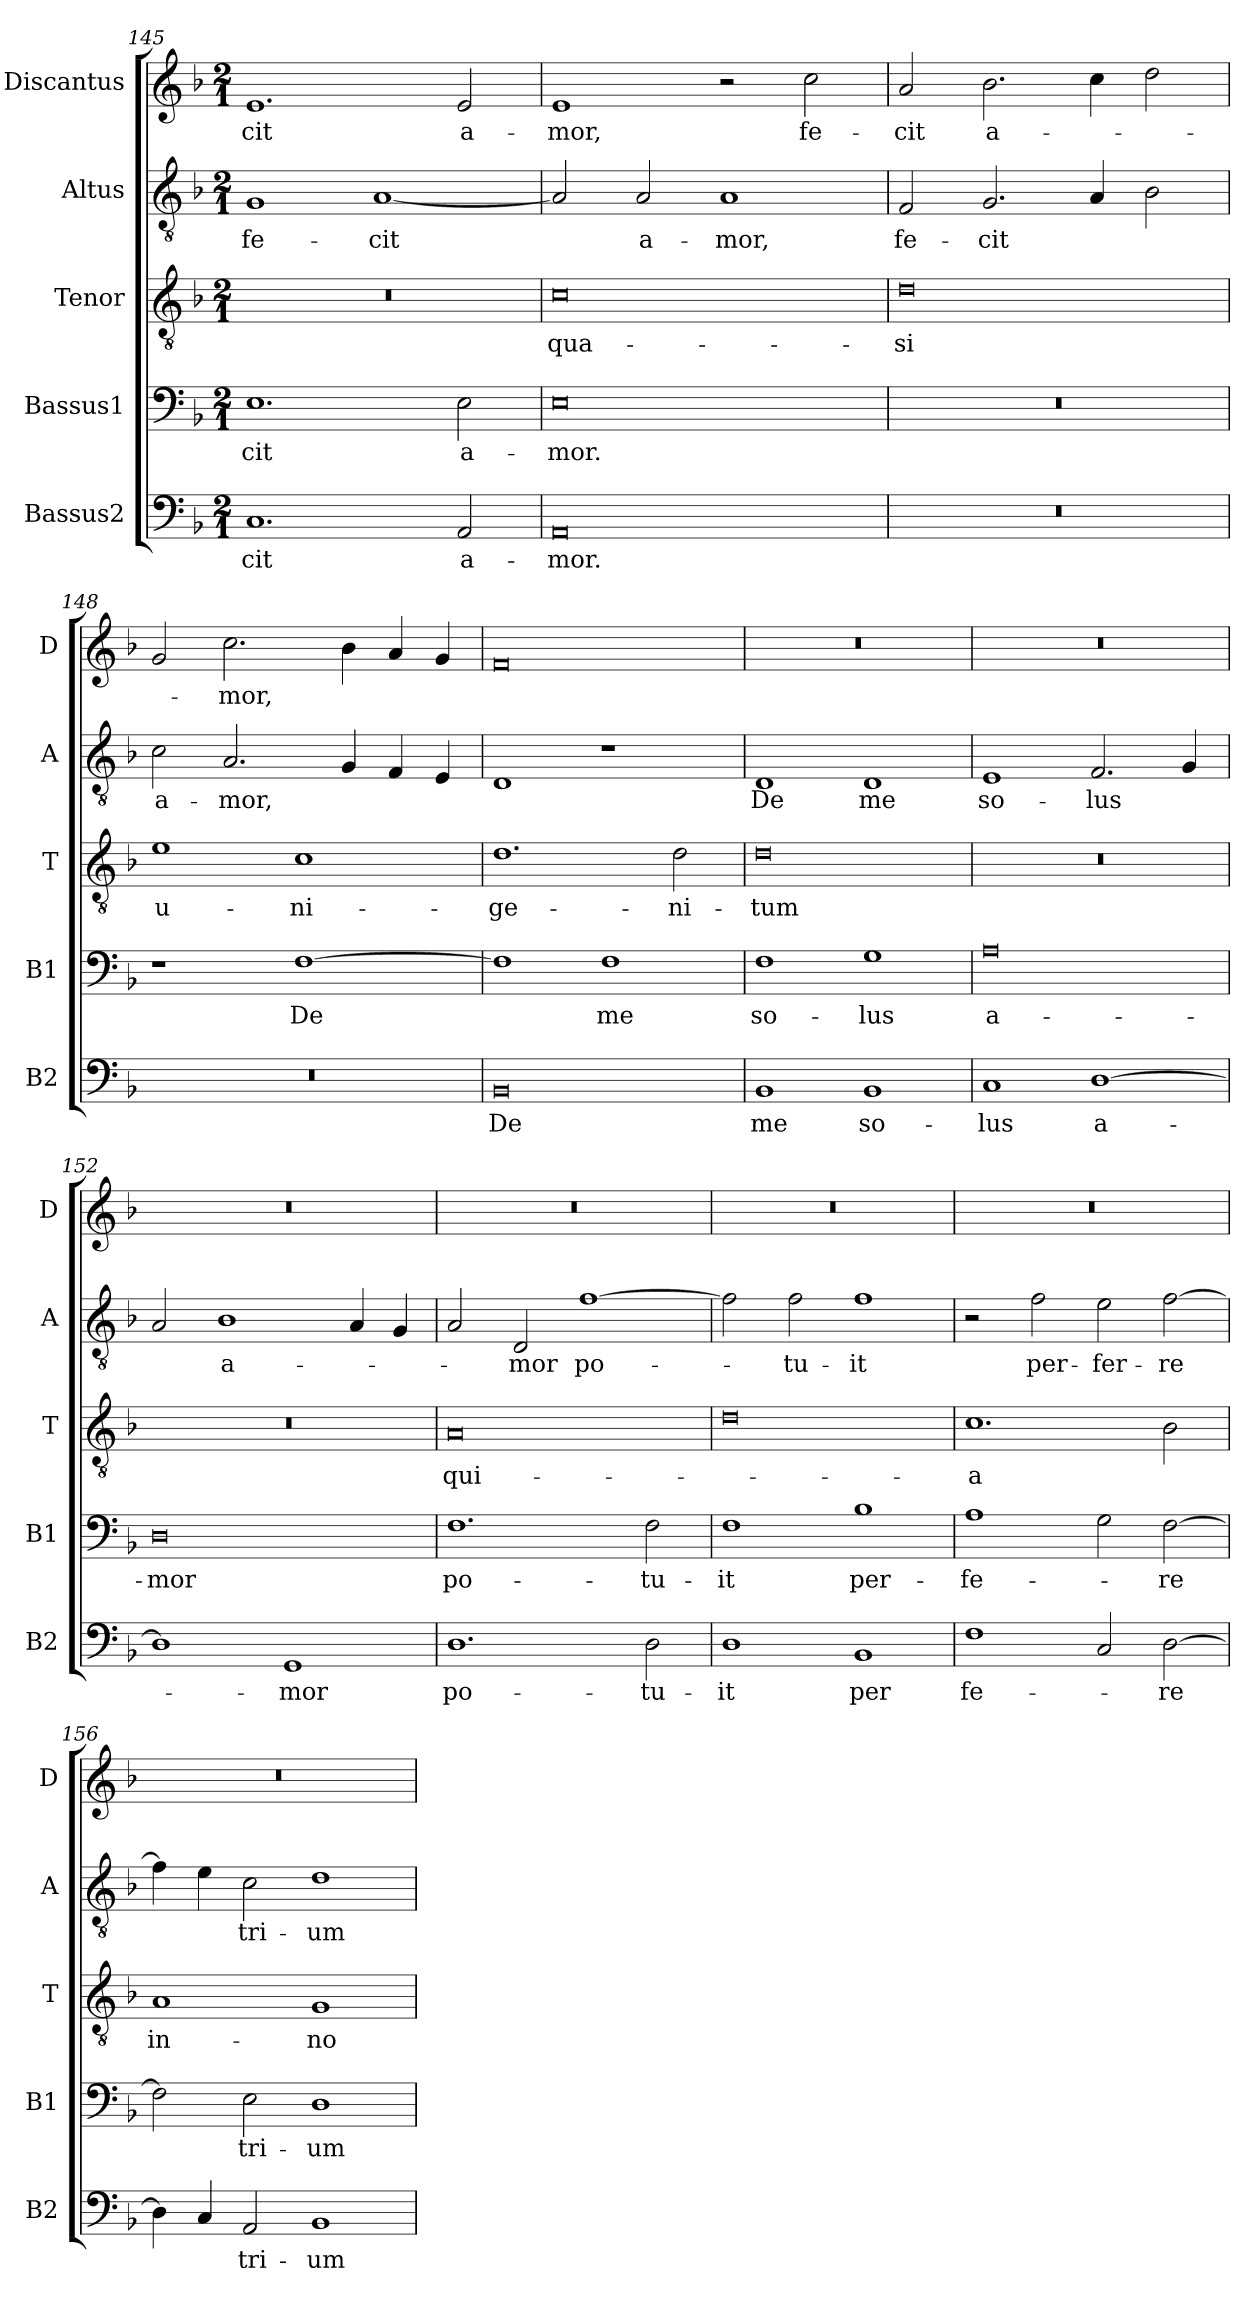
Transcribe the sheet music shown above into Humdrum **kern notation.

**kern	**text	**kern	**text	**kern	**text	**kern	**text	**kern	**text
*part5	*part5	*part4	*part4	*part3	*part3	*part2	*part2	*part1	*part1
*staff5	*staff5	*staff4	*staff4	*staff3	*staff3	*staff2	*staff2	*staff1	*staff1
*I"Bassus2	*	*I"Bassus1	*	*I"Tenor	*	*I"Altus	*	*I"Discantus	*
*I'B2	*	*I'B1	*	*I'T	*	*I'A	*	*I'D	*
*clefF4	*	*clefF4	*	*clefGv2	*	*clefGv2	*	*clefG2	*
*k[b-]	*	*k[b-]	*	*k[b-]	*	*k[b-]	*	*k[b-]	*
*M2/1	*	*M2/1	*	*M2/1	*	*M2/1	*	*M2/1	*
=145	=145	=145	=145	=145	=145	=145	=145	=145	=145
1.C	-cit	1.E	-cit	0r	.	1G	fe-	1.e	-cit
.	.	.	.	.	.	[1A	-cit	.	.
2AA/	a-	2E\	a-	.	.	.	.	2e/	a-
=146	=146	=146	=146	=146	=146	=146	=146	=146	=146
0AA	-mor.	0E	-mor.	0c	qua-	2A/]	.	1e	-mor,
.	.	.	.	.	.	2A/	a-	.	.
.	.	.	.	.	.	1A	-mor,	2r	.
.	.	.	.	.	.	.	.	2cc\	fe-
=147	=147	=147	=147	=147	=147	=147	=147	=147	=147
0r	.	0r	.	0d	-si	2F/	fe-	2a/	-cit
.	.	.	.	.	.	2.G/	-cit	2.b-\	a-
.	.	.	.	.	.	4A/	.	4cc\	.
.	.	.	.	.	.	2B-\	.	2dd\	.
=148	=148	=148	=148	=148	=148	=148	=148	=148	=148
0r	.	1r	.	1e	u-	2c\	a-	2g/	.
.	.	.	.	.	.	2.A/	-mor,	2.cc\	-mor,
.	.	[1F	De	1c	-ni-	.	.	.	.
.	.	.	.	.	.	4G/	.	4b-\	.
.	.	.	.	.	.	4F/	.	4a/	.
.	.	.	.	.	.	4E/	.	4g/	.
=149	=149	=149	=149	=149	=149	=149	=149	=149	=149
0BB-	De	1F]	.	1.d	-ge-	1D	.	0f	.
.	.	1F	me	.	.	1r	.	.	.
.	.	.	.	2d\	-ni-	.	.	.	.
=150	=150	=150	=150	=150	=150	=150	=150	=150	=150
1BB-	me	1F	so-	0d	-tum	1D	De	0r	.
1BB-	so-	1G	-lus	.	.	1D	me	.	.
=151	=151	=151	=151	=151	=151	=151	=151	=151	=151
1C	-lus	0A	a-	0r	.	1E	so-	0r	.
[1D	a-	.	.	.	.	2.F/	lus	.	.
.	.	.	.	.	.	4G/	.	.	.
=152	=152	=152	=152	=152	=152	=152	=152	=152	=152
1D]	.	0D	-mor	0r	.	2A/	.	0r	.
.	.	.	.	.	.	1B-	a-	.	.
1GG	-mor	.	.	.	.	.	.	.	.
.	.	.	.	.	.	4A/	.	.	.
.	.	.	.	.	.	4G/	.	.	.
=153	=153	=153	=153	=153	=153	=153	=153	=153	=153
1.D	po-	1.F	po-	0A	qui-	2A/	.	0r	.
.	.	.	.	.	.	2D/	-mor	.	.
.	.	.	.	.	.	[1f	po-	.	.
2D\	-tu-	2F\	-tu-	.	.	.	.	.	.
=154	=154	=154	=154	=154	=154	=154	=154	=154	=154
1D	-it	1F	-it	0d	.	2f\]	.	0r	.
.	.	.	.	.	.	2f\	-tu-	.	.
1BB-	per	1B-	per-	.	.	1f	-it	.	.
=155	=155	=155	=155	=155	=155	=155	=155	=155	=155
1F	fe-	1A	-fe-	1.c	-a	2r	.	0r	.
.	.	.	.	.	.	2f\	per-	.	.
2C/	.	2G\	.	.	.	2e\	-fer-	.	.
[2D\	-re	[2F\	-re	2B-\	.	[2f\	-re	.	.
=156	=156	=156	=156	=156	=156	=156	=156	=156	=156
4D\]	.	2F\]	.	1A	in-	4f\]	.	0r	.
4C/	.	.	.	.	.	4e\	.	.	.
2AA/	tri-	2E\	tri-	.	.	2c\	tri-	.	.
1BB-	-um-	1D	-um-	1G	-no-	1d	-um-	.	.
=	=	=	=	=	=	=	=	=	=
*-	*-	*-	*-	*-	*-	*-	*-	*-	*-
